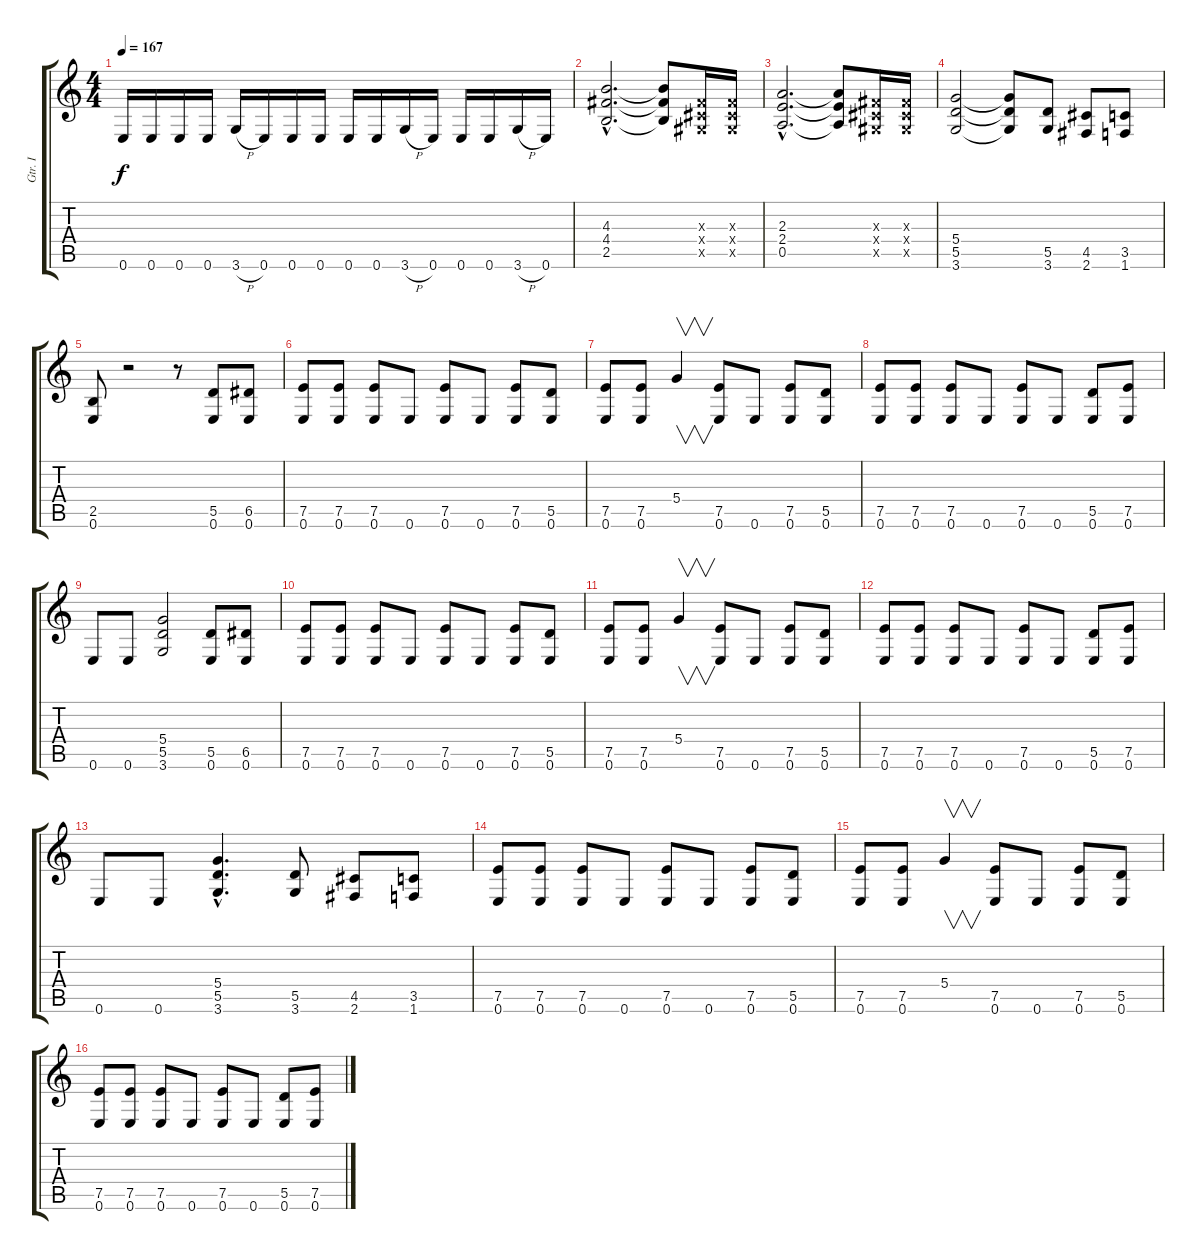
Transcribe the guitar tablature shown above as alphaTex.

\track ("Gtr. I" "Gtr. I") {instrument overdrivenguitar}
\staff {score tabs}
\tuning (E4 B3 G3 D3 A2 E2) {hide}
\ts (4 4)
\tempo 167
\clef g2
\ks c
0.6.16{dy f} 0.6.16 0.6.16 0.6.16 3.6{h}.16 0.6.16 0.6.16 0.6.16 0.6.16 0.6.16 3.6{h}.16 0.6.16 0.6.16 0.6.16 3.6{h}.16 0.6.16 |
(4.3{hac} 4.4{hac} 2.5{hac}).2{d} (4.3{t} 4.4{t} 2.5{t}).8 (-1.3{x} -1.4{x} -1.5{x}).16 (-1.3{x} -1.4{x} -1.5{x}).16 |
(2.3{hac} 2.4{hac} 0.5{hac}).2{d} (2.3{t} 2.4{t} 0.5{t}).8 (-1.3{x} -1.4{x} -1.5{x}).16 (-1.3{x} -1.4{x} -1.5{x}).16 |
(5.4 5.5 3.6).2 (5.4{t} 5.5{t} 3.6{t}).8 (5.5 3.6).8 (4.5 2.6).8 (3.5 1.6).8 |
(2.5 0.6).8 r.2 r.8 (5.5 0.6).8 (6.5 0.6).8 |
(7.5 0.6).8 (7.5 0.6).8 (7.5 0.6).8 0.6.8 (7.5 0.6).8 0.6.8 (7.5 0.6).8 (5.5 0.6).8 |
(7.5 0.6).8 (7.5 0.6).8 5.4.4{v} (7.5 0.6).8 0.6.8 (7.5 0.6).8 (5.5 0.6).8 |
(7.5 0.6).8 (7.5 0.6).8 (7.5 0.6).8 0.6.8 (7.5 0.6).8 0.6.8 (5.5 0.6).8 (7.5 0.6).8 |
0.6.8 0.6.8 (5.4 5.5 3.6).2 (5.5 0.6).8 (6.5 0.6).8 |
(7.5 0.6).8 (7.5 0.6).8 (7.5 0.6).8 0.6.8 (7.5 0.6).8 0.6.8 (7.5 0.6).8 (5.5 0.6).8 |
(7.5 0.6).8 (7.5 0.6).8 5.4.4{v} (7.5 0.6).8 0.6.8 (7.5 0.6).8 (5.5 0.6).8 |
(7.5 0.6).8 (7.5 0.6).8 (7.5 0.6).8 0.6.8 (7.5 0.6).8 0.6.8 (5.5 0.6).8 (7.5 0.6).8 |
0.6.8 0.6.8 (5.4{hac} 5.5{hac} 3.6{hac}).4{d} (5.5 3.6).8 (4.5 2.6).8 (3.5 1.6).8 |
(7.5 0.6).8 (7.5 0.6).8 (7.5 0.6).8 0.6.8 (7.5 0.6).8 0.6.8 (7.5 0.6).8 (5.5 0.6).8 |
(7.5 0.6).8 (7.5 0.6).8 5.4.4{v} (7.5 0.6).8 0.6.8 (7.5 0.6).8 (5.5 0.6).8 |
(7.5 0.6).8 (7.5 0.6).8 (7.5 0.6).8 0.6.8 (7.5 0.6).8 0.6.8 (5.5 0.6).8 (7.5 0.6).8
